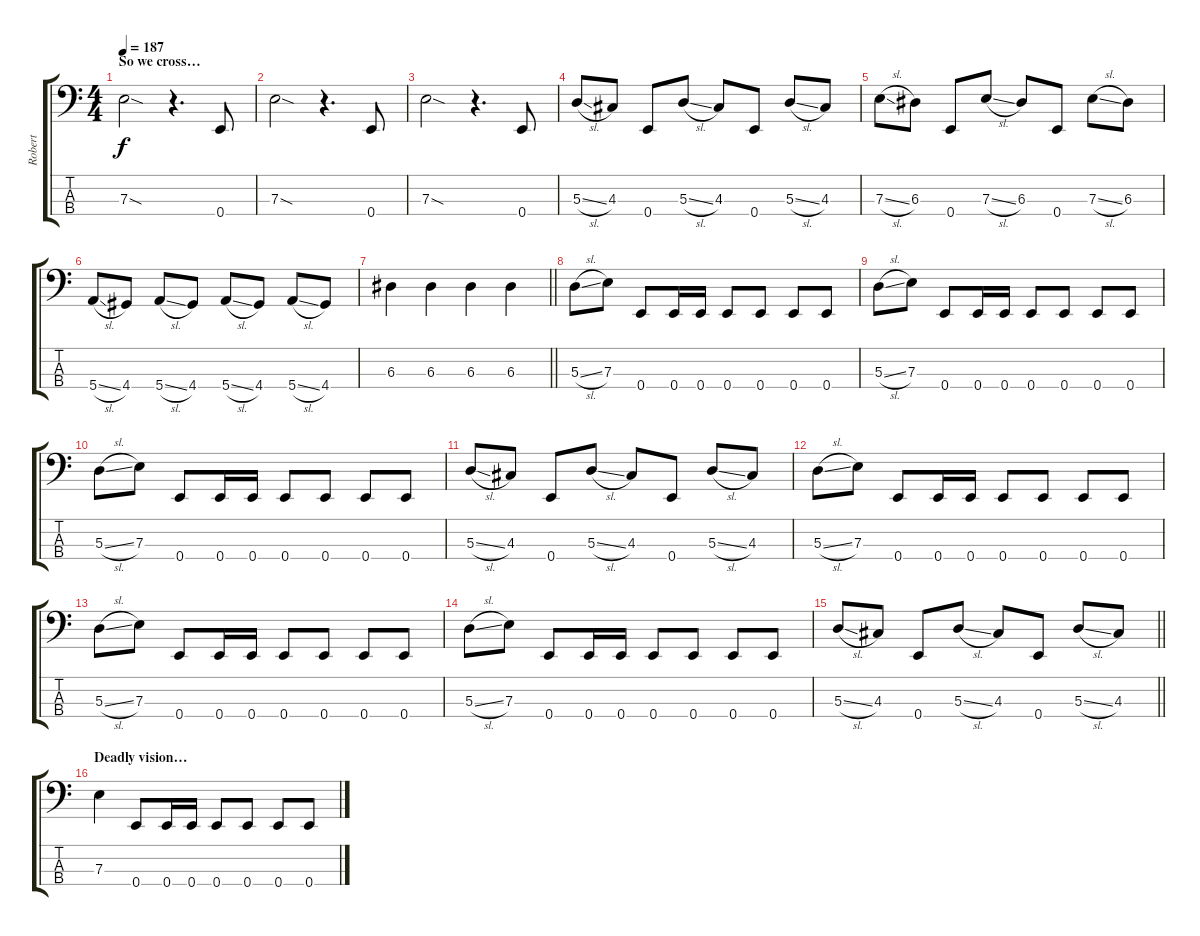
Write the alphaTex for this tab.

\track ("Robert" "Robert") {instrument electricbassfinger}
\staff {score tabs}
\tuning (G2 D2 A1 E1) {hide}
\ts (4 4)
\section ("" "So we cross…")
\tempo 187
\clef f4
\ks c
7.3{sod}.2{dy f} r.4{d} 0.4.8 |
7.3{sod}.2 r.4{d} 0.4.8 |
7.3{sod}.2 r.4{d} 0.4.8 |
5.3{sl}.8 4.3.8 0.4.8 5.3{sl}.8 4.3.8 0.4.8 5.3{sl}.8 4.3.8 |
7.3{sl}.8 6.3.8 0.4.8 7.3{sl}.8 6.3.8 0.4.8 7.3{sl}.8 6.3.8 |
5.4{sl}.8 4.4.8 5.4{sl}.8 4.4.8 5.4{sl}.8 4.4.8 5.4{sl}.8 4.4.8 |
\barLineRight lightlight
6.3.4 6.3.4 6.3.4 6.3.4 |
\section ("" "")
5.3{sl}.8 7.3.8 0.4.8 0.4.16 0.4.16 0.4.8 0.4.8 0.4.8 0.4.8 |
5.3{sl}.8 7.3.8 0.4.8 0.4.16 0.4.16 0.4.8 0.4.8 0.4.8 0.4.8 |
5.3{sl}.8 7.3.8 0.4.8 0.4.16 0.4.16 0.4.8 0.4.8 0.4.8 0.4.8 |
5.3{sl}.8 4.3.8 0.4.8 5.3{sl}.8 4.3.8 0.4.8 5.3{sl}.8 4.3.8 |
5.3{sl}.8 7.3.8 0.4.8 0.4.16 0.4.16 0.4.8 0.4.8 0.4.8 0.4.8 |
5.3{sl}.8 7.3.8 0.4.8 0.4.16 0.4.16 0.4.8 0.4.8 0.4.8 0.4.8 |
5.3{sl}.8 7.3.8 0.4.8 0.4.16 0.4.16 0.4.8 0.4.8 0.4.8 0.4.8 |
\barLineRight lightlight
5.3{sl}.8 4.3.8 0.4.8 5.3{sl}.8 4.3.8 0.4.8 5.3{sl}.8 4.3.8 |
\section ("" "Deadly vision…")
7.3.4 0.4.8 0.4.16 0.4.16 0.4.8 0.4.8 0.4.8 0.4.8
